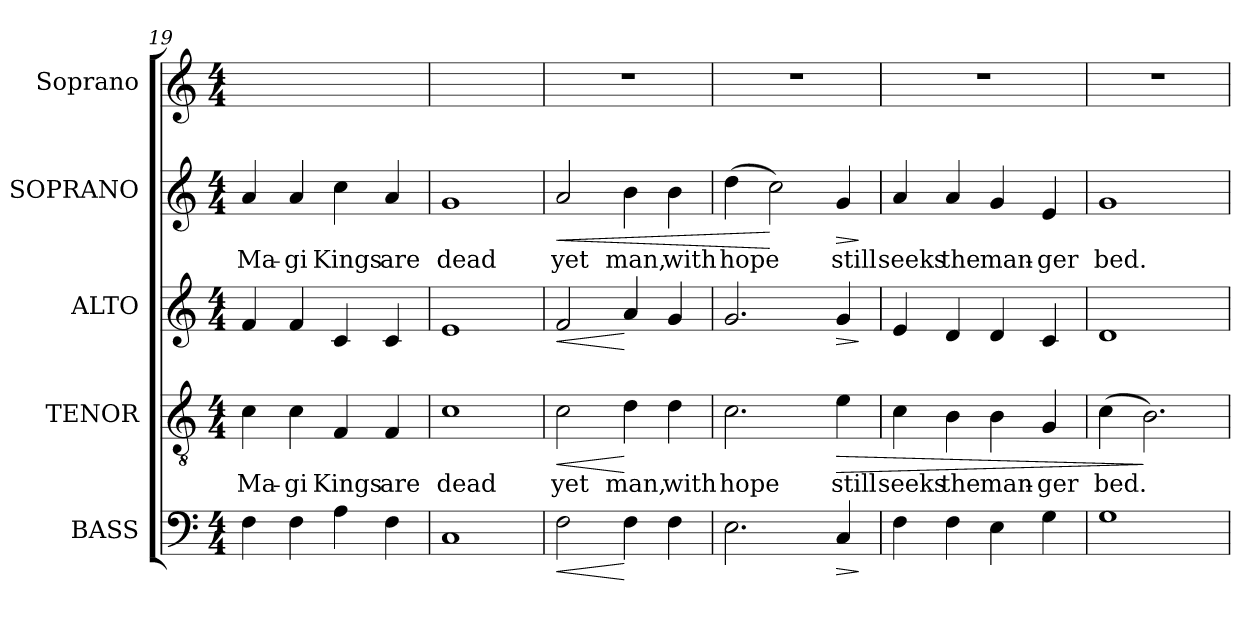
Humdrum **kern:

**kern	**dynam	**kern	**text	**dynam	**kern	**dynam	**kern	**text	**dynam	**kern
*part5	*part5	*part4	*part4	*part4	*part3	*part3	*part2	*part2	*part2	*part1
*staff5	*staff5	*staff4	*staff4	*staff4	*staff3	*staff3	*staff2	*staff2	*staff2	*staff1
*I"BASS	*	*I"TENOR	*	*	*I"ALTO	*	*I"SOPRANO	*	*	*I"Soprano
*I'B.	*	*I'T.	*	*	*I'A.	*	*I'S.	*	*	*I'S.
*clefF4	*	*clefGv2	*	*	*clefG2	*	*clefG2	*	*	*clefG2
*	*	*ITrd7c12	*	*	*	*	*	*	*	*
*k[]	*	*k[]	*	*	*k[]	*	*k[]	*	*	*k[]
*C:	*	*C:	*	*	*C:	*	*C:	*	*	*C:
*M4/4	*	*M4/4	*	*	*M4/4	*	*M4/4	*	*	*M4/4
=19	=19	=19	=19	=19	=19	=19	=19	=19	=19	=19
!	!	!	!LO:LY:b:color=#000000	!	!	!	!	!	!	!
!	!	!	!	!	!	!	!	!LO:LY:b:color=#000000	!	!
4Fi\	.	4Ci\	Ma-	.	4fi/	.	4ai/	Ma-	.	1ryy
!	!	!	!LO:LY:b:color=#000000	!	!	!	!	!	!	!
!	!	!	!	!	!	!	!	!LO:LY:b:color=#000000	!	!
4Fi\	.	4Ci\	-gi	.	4fi/	.	4ai/	-gi	.	.
!	!	!	!LO:LY:b:color=#000000	!	!	!	!	!	!	!
!	!	!	!	!	!	!	!	!LO:LY:b:color=#000000	!	!
4Ai\	.	4FFi/	Kings	.	4ci/	.	4cci\	Kings	.	.
!	!	!	!LO:LY:b:color=#000000	!	!	!	!	!	!	!
!	!	!	!	!	!	!	!	!LO:LY:b:color=#000000	!	!
4Fi\	.	4FFi/	are	.	4ci/	.	4ai/	are	.	.
=20	=20	=20	=20	=20	=20	=20	=20	=20	=20	=20
*^	*	*	*	*	*	*	*	*	*	*
!	!	!	!	!LO:LY:b:color=#000000	!	!	!	!	!	!	!
!	!	!	!	!	!	!	!	!	!LO:LY:b:color=#000000	!	!
1Ci	1ryy	.	1Ci	dead	.	1ei	.	1gi	dead	.	1ryy
!!LO:PB:g=z
=21	=21	=21	=21	=21	=21	=21	=21	=21	=21	=21	=21
!	!	!LO:HP:b	!	!	!	!	!	!	!	!	!
*v	*v	*	*	*	*	*	*	*	*	*	*
*^	*	*	*	*	*	*	*	*	*	*
!	!	!	!	!LO:LY:b:color=#000000	!LO:HP:b	!	!LO:HP:b	!	!	!	!
*v	*v	*	*	*	*	*	*	*	*	*	*
*^	*	*	*	*	*	*	*	*	*	*
!	!	!	!	!	!	!	!	!	!LO:LY:b:color=#000000	!LO:HP:b	!
*v	*v	*	*	*	*	*	*	*	*	*	*
2Fi\	<	2Ci\	yet	<	2fi/	<	2ai/	yet	<	1r
!	!	!	!LO:LY:b:color=#000000	!	!	!	!	!	!	!
!	!	!	!	!	!	!	!	!LO:LY:b:color=#000000	!	!
4Fi\	[	4Di\	man,	[	4ai/	[	4bi\	man,	.	.
!	!	!	!LO:LY:b:color=#000000	!	!	!	!	!	!	!
!	!	!	!	!	!	!	!	!LO:LY:b:color=#000000	!	!
4Fi\	.	4Di\	with	.	4gi/	.	4bi\	with	.	.
=22	=22	=22	=22	=22	=22	=22	=22	=22	=22	=22
!	!	!	!LO:LY:b:color=#000000	!	!	!	!	!	!	!
!	!	!	!	!	!	!	!	!LO:LY:b:color=#000000	!	!
2.Ei\	.	2.Ci\	hope	.	2.gi/	.	(4ddi\	hope	.	1r
.	.	.	.	.	.	.	2cci\)	.	[	.
!	!LO:HP:b	!	!	!	!	!	!	!	!	!
!	!	!	!LO:LY:b:color=#000000	!LO:HP:b	!	!LO:HP:b	!	!	!	!
!	!	!	!	!	!	!	!	!LO:LY:b:color=#000000	!LO:HP:b	!
4Ci/	>	4Ei\	still	>	4gi/	>	4gi/	still	>	.
.	]	.	.	.	.	]	.	.	]	.
=23	=23	=23	=23	=23	=23	=23	=23	=23	=23	=23
!	!	!	!LO:LY:b:color=#000000	!	!	!	!	!	!	!
!	!	!	!	!	!	!	!	!LO:LY:b:color=#000000	!	!
4Fi\	.	4Ci\	seeks	.	4ei/	.	4ai/	seeks	.	1r
!	!	!	!LO:LY:b:color=#000000	!	!	!	!	!	!	!
!	!	!	!	!	!	!	!	!LO:LY:b:color=#000000	!	!
4Fi\	.	4BBi\	the	.	4di/	.	4ai/	the	.	.
!	!	!	!LO:LY:b:color=#000000	!	!	!	!	!	!	!
!	!	!	!	!	!	!	!	!LO:LY:b:color=#000000	!	!
4Ei\	.	4BBi\	man-	.	4di/	.	4gi/	man-	.	.
!	!	!	!LO:LY:b:color=#000000	!	!	!	!	!	!	!
!	!	!	!	!	!	!	!	!LO:LY:b:color=#000000	!	!
4Gi\	.	4GGi/	-ger	.	4ci/	.	4ei/	-ger	.	.
=24	=24	=24	=24	=24	=24	=24	=24	=24	=24	=24
*^	*	*	*	*	*	*	*	*	*	*
!	!	!	!	!LO:LY:b:color=#000000	!	!	!	!	!	!	!
!	!	!	!	!	!	!	!	!	!LO:LY:b:color=#000000	!	!
1Gi	1ryy	.	(4Ci\	bed.	.	1di	.	1gi	bed.	.	1r
.	.	.	2.BBi\)	.	]	.	.	.	.	.	.
*v	*v	*	*	*	*	*	*	*	*	*	*
=	=	=	=	=	=	=	=	=	=	=
*-	*-	*-	*-	*-	*-	*-	*-	*-	*-	*-
